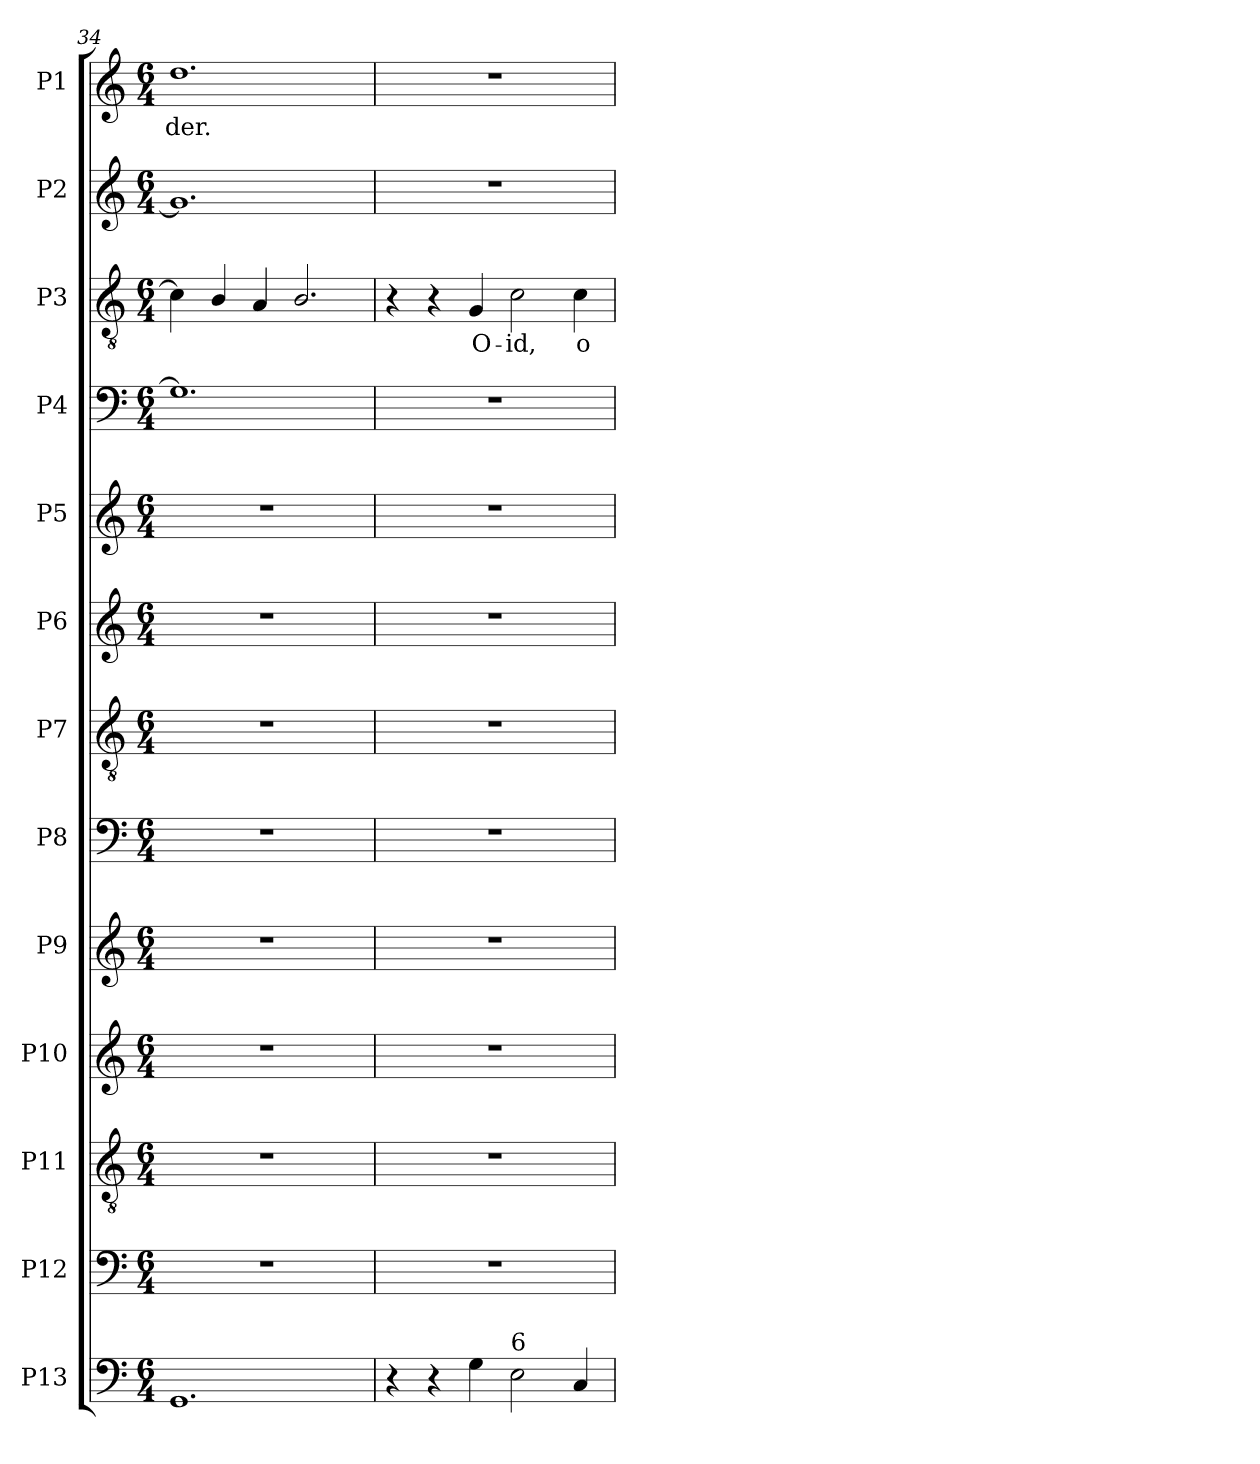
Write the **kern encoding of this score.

**kern	**kern	**kern	**kern	**kern	**kern	**kern	**kern	**kern	**kern	**kern	**text	**kern	**kern	**text
*part13	*part12	*part11	*part10	*part9	*part8	*part7	*part6	*part5	*part4	*part3	*part3	*part2	*part1	*part1
*staff13	*staff12	*staff11	*staff10	*staff9	*staff8	*staff7	*staff6	*staff5	*staff4	*staff3	*staff3	*staff2	*staff1	*staff1
*I"P13	*I"P12	*I"P11	*I"P10	*I"P9	*I"P8	*I"P7	*I"P6	*I"P5	*I"P4	*I"P3	*	*I"P2	*I"P1	*
*clefF4	*clefF4	*clefGv2	*clefG2	*clefG2	*clefF4	*clefGv2	*clefG2	*clefG2	*clefF4	*clefGv2	*	*clefG2	*clefG2	*
*	*	*ITrd7c12	*	*	*	*ITrd7c12	*	*	*	*ITrd7c12	*	*	*	*
*k[]	*k[]	*k[]	*k[]	*k[]	*k[]	*k[]	*k[]	*k[]	*k[]	*k[]	*	*k[]	*k[]	*
*C:	*C:	*C:	*C:	*C:	*C:	*C:	*C:	*C:	*C:	*C:	*	*C:	*C:	*
*M6/4	*M6/4	*M6/4	*M6/4	*M6/4	*M6/4	*M6/4	*M6/4	*M6/4	*M6/4	*M6/4	*	*M6/4	*M6/4	*
=34	=34	=34	=34	=34	=34	=34	=34	=34	=34	=34	=34	=34	=34	=34
!	!LO:N:vis=1	!LO:N:vis=1	!LO:N:vis=1	!LO:N:vis=1	!LO:N:vis=1	!LO:N:vis=1	!LO:N:vis=1	!LO:N:vis=1	!	!	!	!	!	!
!	!	!	!	!	!	!	!	!	!	!	!	!	!	!LO:LY:b:color=#000000
1.GGi	1.r	1.r	1.r	1.r	1.r	1.r	1.r	1.r	1.Gi]	4Ci\]	.	1.gi]	1.ddi	-der.
.	.	.	.	.	.	.	.	.	.	4BBi/	.	.	.	.
.	.	.	.	.	.	.	.	.	.	4AAi/	.	.	.	.
.	.	.	.	.	.	.	.	.	.	2.BBi/	.	.	.	.
!!LO:PB:g=z
=35	=35	=35	=35	=35	=35	=35	=35	=35	=35	=35	=35	=35	=35	=35
!	!LO:N:vis=1	!LO:N:vis=1	!LO:N:vis=1	!LO:N:vis=1	!LO:N:vis=1	!LO:N:vis=1	!LO:N:vis=1	!LO:N:vis=1	!LO:N:vis=1	!	!	!LO:N:vis=1	!LO:N:vis=1	!
4r	1.r	1.r	1.r	1.r	1.r	1.r	1.r	1.r	1.r	4r	.	1.r	1.r	.
4r	.	.	.	.	.	.	.	.	.	4r	.	.	.	.
!	!	!	!	!	!	!	!	!	!	!	!LO:LY:b:color=#000000	!	!	!
4Gi\	.	.	.	.	.	.	.	.	.	4GGi/	O-	.	.	.
!LO:TX:a:t=6	!	!	!	!	!	!	!	!	!	!	!	!	!	!
!	!	!	!	!	!	!	!	!	!	!	!LO:LY:b:color=#000000	!	!	!
2Ei\	.	.	.	.	.	.	.	.	.	2Ci\	-id,	.	.	.
!	!	!	!	!	!	!	!	!	!	!	!LO:LY:b:color=#000000	!	!	!
4Ci/	.	.	.	.	.	.	.	.	.	4Ci\	o-	.	.	.
=	=	=	=	=	=	=	=	=	=	=	=	=	=	=
*-	*-	*-	*-	*-	*-	*-	*-	*-	*-	*-	*-	*-	*-	*-
